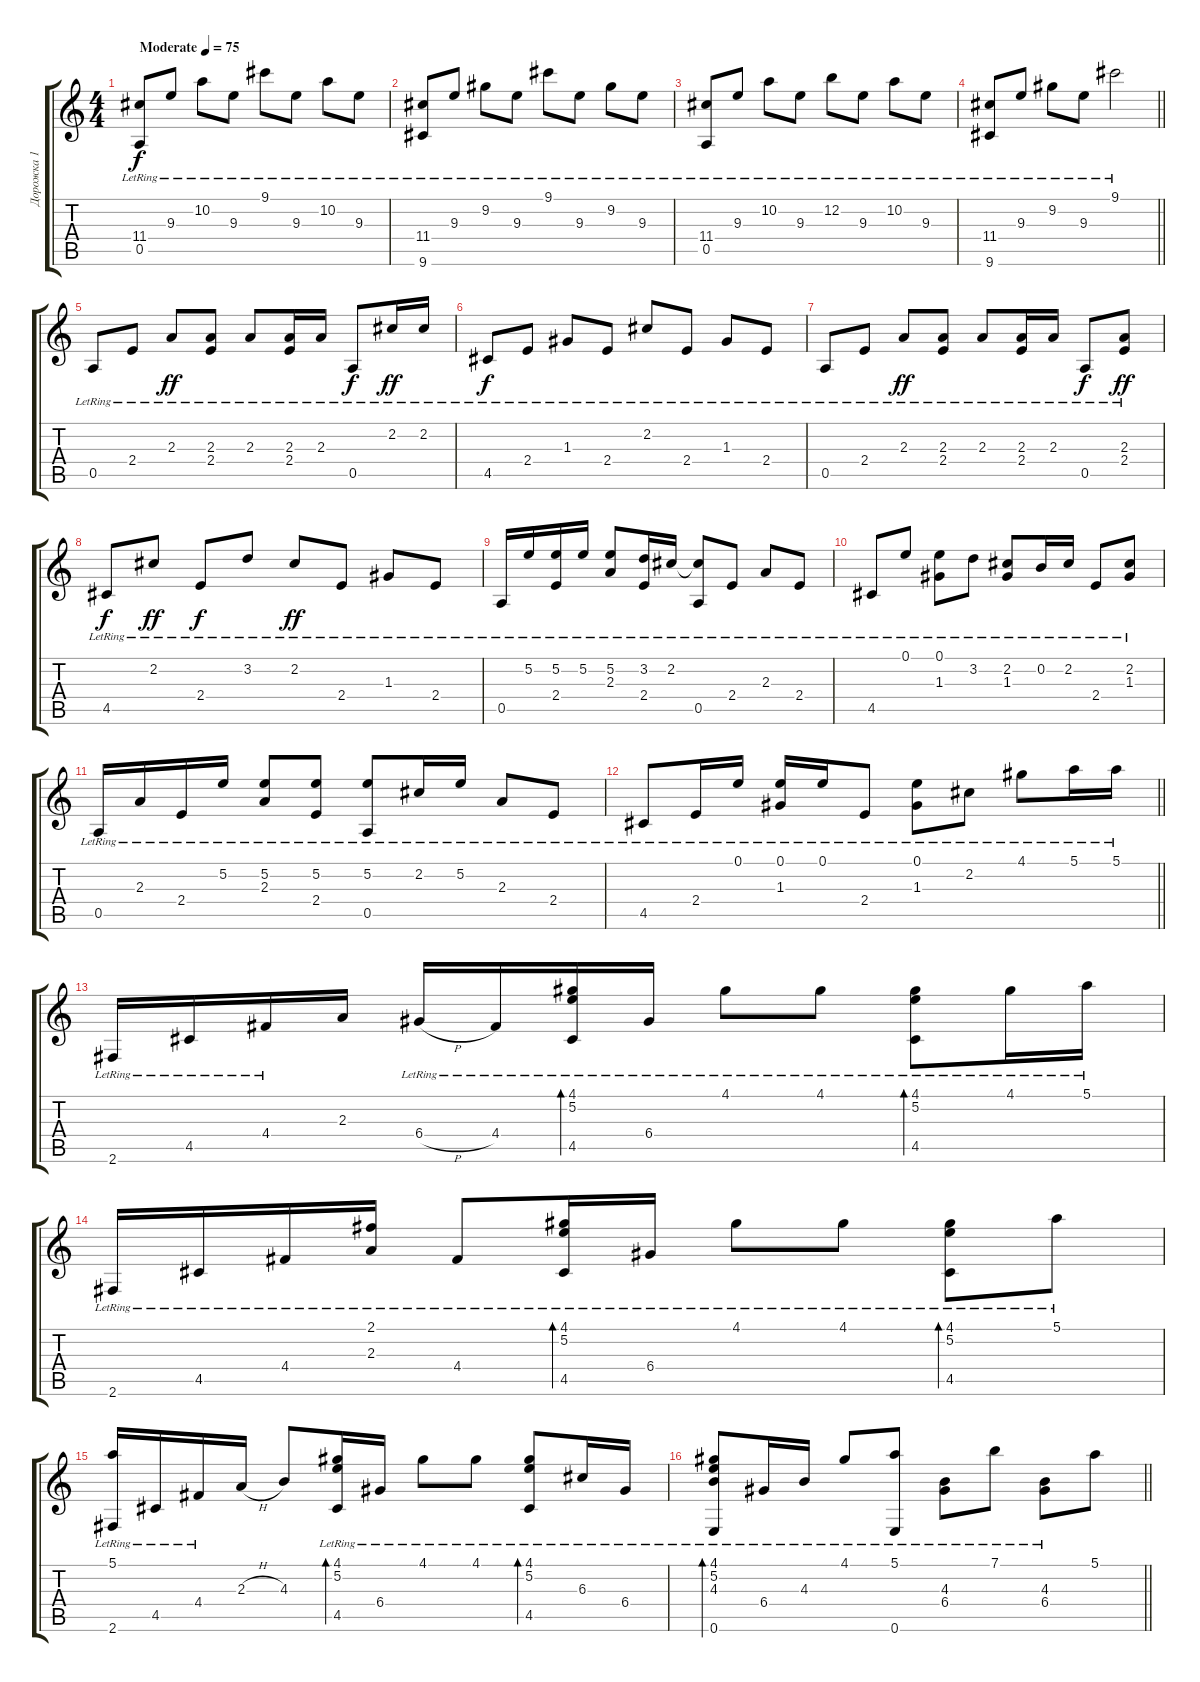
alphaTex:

\track ("Дорожка 1" "Дорожка 1") {instrument acousticguitarnylon}
\staff {score tabs}
\tuning (E4 B3 G3 D3 A2 E2) {hide}
\ts (4 4)
\section ("" "")
\tempo (75 "Moderate")
\clef g2
\ks c
(11.4{lr} 0.5{lr}).8{dy f instrument acousticguitarnylon} 9.3{lr}.8 10.2{lr}.8 9.3{lr}.8 9.1{lr}.8 9.3{lr}.8 10.2{lr}.8 9.3{lr}.8 |
(11.4{lr} 9.6{lr}).8 9.3{lr}.8 9.2{lr}.8 9.3{lr}.8 9.1{lr}.8 9.3{lr}.8 9.2{lr}.8 9.3{lr}.8 |
(11.4{lr} 0.5{lr}).8 9.3{lr}.8 10.2{lr}.8 9.3{lr}.8 12.2{lr}.8 9.3{lr}.8 10.2{lr}.8 9.3{lr}.8 |
\barLineRight lightlight
(11.4{lr} 9.6{lr}).8 9.3{lr}.8 9.2{lr}.8 9.3{lr}.8 9.1{lr}.2 |
\section ("" "")
0.5{lr}.8 2.4{lr}.8 2.3{lr}.8{dy ff} (2.3{lr} 2.4{lr}).8 2.3{lr}.8 (2.3{lr} 2.4{lr}).16 2.3{lr}.16 0.5{lr}.8{dy f} 2.2{lr}.16{dy ff} 2.2{lr}.16 |
4.5{lr}.8{dy f} 2.4{lr}.8 1.3{lr}.8 2.4{lr}.8 2.2{lr}.8 2.4{lr}.8 1.3{lr}.8 2.4{lr}.8 |
0.5{lr}.8 2.4{lr}.8 2.3{lr}.8{dy ff} (2.3{lr} 2.4{lr}).8 2.3{lr}.8 (2.3{lr} 2.4{lr}).16 2.3{lr}.16 0.5{lr}.8{dy f} (2.3{lr} 2.4{lr}).8{dy ff} |
4.5{lr}.8{dy f} 2.2{lr}.8{dy ff} 2.4{lr}.8{dy f} 3.2{lr}.8 2.2{lr}.8{dy ff} 2.4{lr}.8 1.3{lr}.8 2.4{lr}.8 |
0.5{lr}.16 5.2{lr}.16 (5.2{lr} 2.4{lr}).16 5.2{lr}.16 (5.2{lr} 2.3{lr}).8 (3.2{lr} 2.4{lr}).16 2.2{lr}.16 (2.2{t} 0.5{lr}).8 2.4{lr}.8 2.3{lr}.8 2.4{lr}.8 |
4.5{lr}.8 0.1{lr}.8 (0.1{lr} 1.3{lr}).8 3.2{lr}.8 (2.2{lr} 1.3{lr}).8 0.2{lr}.16 2.2{lr}.16 2.4{lr}.8 (2.2{lr} 1.3{lr}).8 |
0.5{lr}.16 2.3{lr}.16 2.4{lr}.16 5.2{lr}.16 (5.2{lr} 2.3{lr}).8 (5.2{lr} 2.4{lr}).8 (5.2{lr} 0.5{lr}).8 2.2{lr}.16 5.2{lr}.16 2.3{lr}.8 2.4{lr}.8 |
\barLineRight lightlight
4.5{lr}.8 2.4{lr}.16 0.1{lr}.16 (0.1{lr} 1.3{lr}).16 0.1{lr}.16 2.4{lr}.8 (0.1{lr} 1.3{lr}).8 2.2{lr}.8 4.1{lr}.8 5.1{lr}.16 5.1{lr}.16 |
\section ("" "")
2.6{lr}.16 4.5{lr}.16 4.4{lr}.16 2.3.16 6.4{h lr}.16 4.4{lr}.16 (4.1{lr} 5.2{lr} 4.5{lr}).16{bd 60} 6.4{lr}.16 4.1{lr}.8 4.1{lr}.8 (4.1{lr} 5.2{lr} 4.5{lr}).8{bd 60} 4.1{lr}.16 5.1{lr}.16 |
2.6{lr}.16 4.5{lr}.16 4.4{lr}.16 (2.1{lr} 2.3).16 4.4{lr}.8 (4.1{lr} 5.2{lr} 4.5{lr}).16{bd 60} 6.4{lr}.16 4.1{lr}.8 4.1{lr}.8 (4.1{lr} 5.2{lr} 4.5{lr}).8{bd 60} 5.1{lr}.8 |
(5.1{lr} 2.6{lr}).16 4.5{lr}.16 4.4{lr}.16 2.3{h}.16 4.3.8 (4.1{lr} 5.2{lr} 4.5{lr}).16{bd 60} 6.4{lr}.16 4.1{lr}.8 4.1{lr}.8 (4.1{lr} 5.2{lr} 4.5{lr}).8{bd 60} 6.3{lr}.16 6.4{lr}.16 |
\barLineRight lightlight
(4.1{lr} 5.2{lr} 4.3{lr} 0.6{lr}).8{bd 60} 6.4{lr}.16 4.3{lr}.16 4.1{lr}.8 (5.1{lr} 0.6{lr}).8 (4.3{lr} 6.4{lr}).8 7.1{lr}.8 (4.3{lr} 6.4{lr}).8 5.1.8
